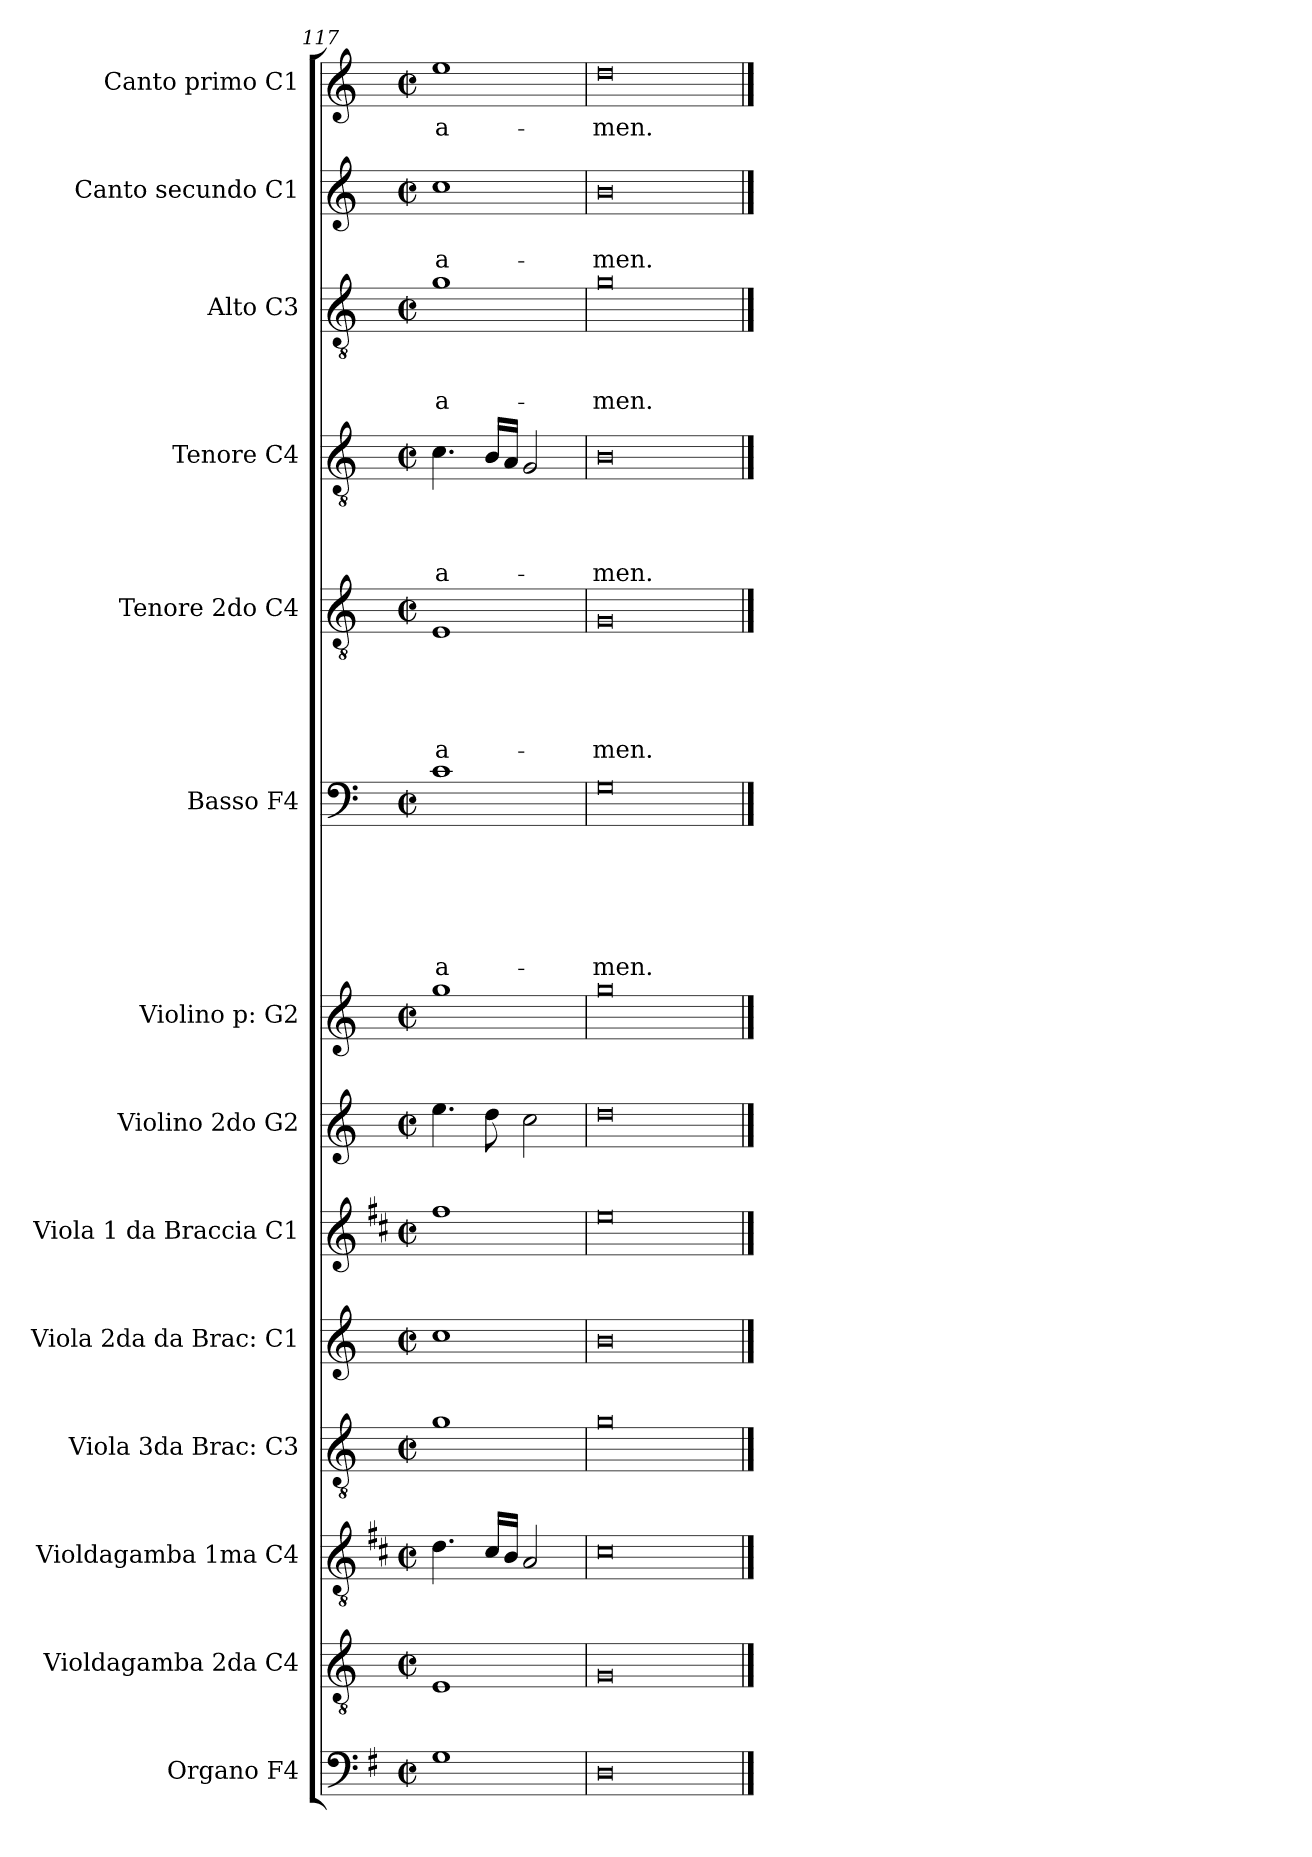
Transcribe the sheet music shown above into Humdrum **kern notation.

**kern	**kern	**kern	**kern	**kern	**kern	**kern	**kern	**kern	**text	**text	**text	**text	**text	**text	**kern	**text	**text	**text	**text	**text	**kern	**text	**text	**text	**text	**kern	**text	**text	**text	**kern	**text	**text	**kern	**text
*part14	*part13	*part12	*part11	*part10	*part9	*part8	*part7	*part6	*part6	*part6	*part6	*part6	*part6	*part6	*part5	*part5	*part5	*part5	*part5	*part5	*part4	*part4	*part4	*part4	*part4	*part3	*part3	*part3	*part3	*part2	*part2	*part2	*part1	*part1
*staff14	*staff13	*staff12	*staff11	*staff10	*staff9	*staff8	*staff7	*staff6	*staff6	*staff6	*staff6	*staff6	*staff6	*staff6	*staff5	*staff5	*staff5	*staff5	*staff5	*staff5	*staff4	*staff4	*staff4	*staff4	*staff4	*staff3	*staff3	*staff3	*staff3	*staff2	*staff2	*staff2	*staff1	*staff1
*I"Organo F4	*I"Violdagamba 2da C4	*I"Violdagamba 1ma C4	*I"Viola 3da Brac: C3	*I"Viola 2da da Brac: C1	*I"Viola 1 da Braccia C1	*I"Violino 2do G2	*I"Violino p: G2	*I"Basso F4	*	*	*	*	*	*	*I"Tenore 2do C4	*	*	*	*	*	*I"Tenore C4	*	*	*	*	*I"Alto C3	*	*	*	*I"Canto secundo C1	*	*	*I"Canto primo C1	*
*I'Org	*I'Vdg2	*I'Vdg1	*I'VdB3	*I'VdB2	*I'VdB1	*I'Vln2	*I'Vln 1	*I'B	*	*	*	*	*	*	*I'T2	*	*	*	*	*	*I'T	*	*	*	*	*I'A	*	*	*	*I'C2	*	*	*I'C1	*
*clefF4	*clefGv2	*clefGv2	*clefGv2	*clefG2	*clefG2	*clefG2	*clefG2	*clefF4	*	*	*	*	*	*	*clefGv2	*	*	*	*	*	*clefGv2	*	*	*	*	*clefGv2	*	*	*	*clefG2	*	*	*clefG2	*
*ITrd4c7	*	*ITrd1c2	*	*	*ITrd1c2	*	*	*ITrd8c14	*	*	*	*	*	*	*	*	*	*	*	*	*	*	*	*	*	*	*	*	*	*	*	*	*	*
*k[]	*k[]	*k[]	*k[]	*k[]	*k[]	*k[]	*k[]	*k[]	*	*	*	*	*	*	*k[]	*	*	*	*	*	*k[]	*	*	*	*	*k[]	*	*	*	*k[]	*	*	*k[]	*
*C:	*C:	*C:	*C:	*C:	*C:	*C:	*C:	*C:	*	*	*	*	*	*	*C:	*	*	*	*	*	*C:	*	*	*	*	*C:	*	*	*	*C:	*	*	*C:	*
*M2/2	*M2/2	*M2/2	*M2/2	*M2/2	*M2/2	*M2/2	*M2/2	*M2/2	*	*	*	*	*	*	*M2/2	*	*	*	*	*	*M2/2	*	*	*	*	*M2/2	*	*	*	*M2/2	*	*	*M2/2	*
*met(c|)	*met(c|)	*met(c|)	*met(c|)	*met(c|)	*met(c|)	*met(c|)	*met(c|)	*met(c|)	*	*	*	*	*	*	*met(c|)	*	*	*	*	*	*met(c|)	*	*	*	*	*met(c|)	*	*	*	*met(c|)	*	*	*met(c|)	*
=117	=117	=117	=117	=117	=117	=117	=117	=117	=117	=117	=117	=117	=117	=117	=117	=117	=117	=117	=117	=117	=117	=117	=117	=117	=117	=117	=117	=117	=117	=117	=117	=117	=117	=117
!	!	!	!	!	!	!	!	!	!	!	!	!	!	!LO:LY:b	!	!	!	!	!	!LO:LY:b	!	!	!	!	!LO:LY:b	!	!	!	!LO:LY:b	!	!	!LO:LY:b	!	!LO:LY:b
1C	1E	4.c\	1g	1cc	1ee	4.ee\	1gg	1C	.	.	.	.	.	a-	1E	.	.	.	.	a-	4.c\	.	.	.	a-	1g	.	.	a-	1cc	.	a-	1ee	a-
.	.	16B/LL	.	.	.	8dd\	.	.	.	.	.	.	.	.	.	.	.	.	.	.	16B/LL	.	.	.	.	.	.	.	.	.	.	.	.	.
.	.	16A/JJ	.	.	.	.	.	.	.	.	.	.	.	.	.	.	.	.	.	.	16A/JJ	.	.	.	.	.	.	.	.	.	.	.	.	.
.	.	2G/	.	.	.	2cc\	.	.	.	.	.	.	.	.	.	.	.	.	.	.	2G/	.	.	.	.	.	.	.	.	.	.	.	.	.
=118	=118	=118	=118	=118	=118	=118	=118	=118	=118	=118	=118	=118	=118	=118	=118	=118	=118	=118	=118	=118	=118	=118	=118	=118	=118	=118	=118	=118	=118	=118	=118	=118	=118	=118
!	!	!	!	!	!	!	!	!	!	!	!	!	!	!LO:LY:b	!	!	!	!	!	!LO:LY:b	!	!	!	!	!LO:LY:b	!	!	!	!LO:LY:b	!	!	!LO:LY:b	!	!LO:LY:b
0GG	0G	0B	0g	0b	0dd	0dd	0gg	0GG	.	.	.	.	.	-men.	0G	.	.	.	.	-men.	0B	.	.	.	-men.	0g	.	.	-men.	0b	.	-men.	0dd	-men.
==	==	==	==	==	==	==	==	==	==	==	==	==	==	==	==	==	==	==	==	==	==	==	==	==	==	==	==	==	==	==	==	==	==	==
*-	*-	*-	*-	*-	*-	*-	*-	*-	*-	*-	*-	*-	*-	*-	*-	*-	*-	*-	*-	*-	*-	*-	*-	*-	*-	*-	*-	*-	*-	*-	*-	*-	*-	*-
